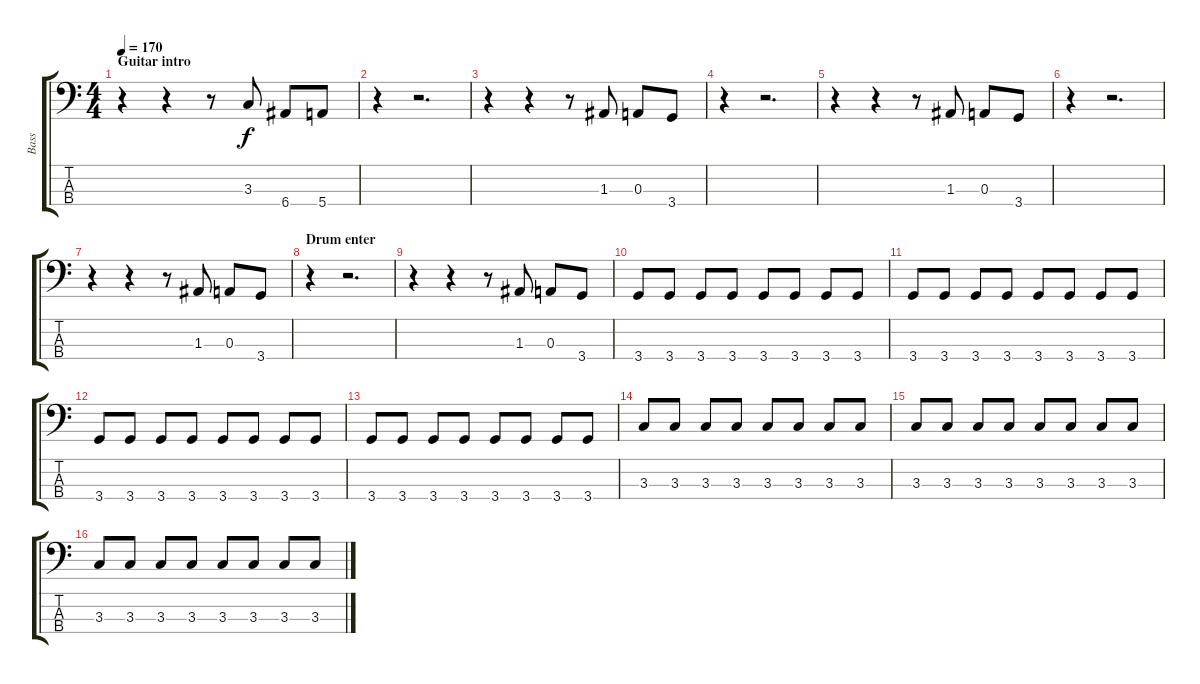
\track ("Bass" "Bass") {instrument electricbasspick}
\staff {score tabs}
\tuning (G2 D2 A1 E1) {hide}
\ts (4 4)
\section ("" "Guitar intro")
\tempo 170
\clef f4
\ks c
r.4{dy f instrument electricbasspick} r.4 r.8 3.3.8 6.4.8 5.4.8 |
r.4 r.2{d} |
r.4 r.4 r.8 1.3.8 0.3.8 3.4.8 |
r.4 r.2{d} |
r.4 r.4 r.8 1.3.8 0.3.8 3.4.8 |
r.4 r.2{d} |
r.4 r.4 r.8 1.3.8 0.3.8 3.4.8 |
\section ("" "Drum enter")
r.4 r.2{d} |
r.4 r.4 r.8 1.3.8 0.3.8 3.4.8 |
3.4.8 3.4.8 3.4.8 3.4.8 3.4.8 3.4.8 3.4.8 3.4.8 |
3.4.8 3.4.8 3.4.8 3.4.8 3.4.8 3.4.8 3.4.8 3.4.8 |
3.4.8 3.4.8 3.4.8 3.4.8 3.4.8 3.4.8 3.4.8 3.4.8 |
3.4.8 3.4.8 3.4.8 3.4.8 3.4.8 3.4.8 3.4.8 3.4.8 |
\section ("" "")
3.3.8 3.3.8 3.3.8 3.3.8 3.3.8 3.3.8 3.3.8 3.3.8 |
3.3.8 3.3.8 3.3.8 3.3.8 3.3.8 3.3.8 3.3.8 3.3.8 |
3.3.8 3.3.8 3.3.8 3.3.8 3.3.8 3.3.8 3.3.8 3.3.8
